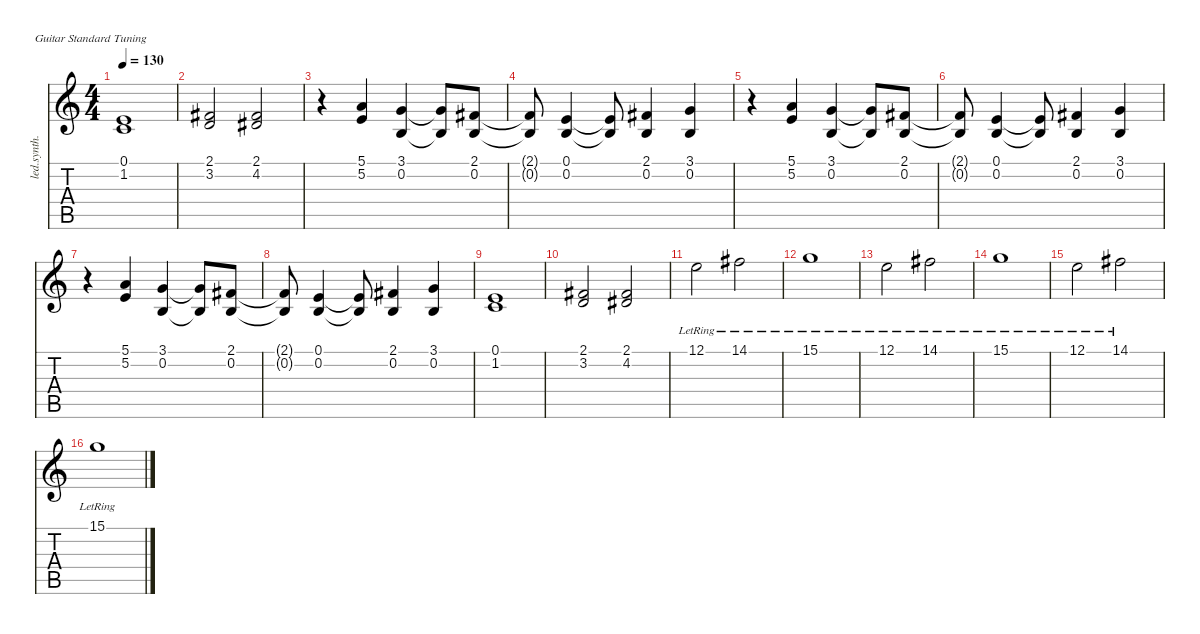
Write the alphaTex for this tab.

\defaultSystemsLayout 4
\hideDynamics
\bracketExtendMode nobrackets
\otherSystemsTrackNameOrientation horizontal
\track ("Track 2" "led.synth.") {instrument lead1square}
\staff {score tabs}
\tuning (E4 B3 G3 D3 A2 E2)
\ts (4 4)
\tempo 130
\clef g2
\ks c
(0.1 1.2).1{dy f} |
(2.1{acc #} 3.2).2 (2.1{acc #} 4.2{acc #}).2 |
r.4 (5.1 5.2).4 (3.1 0.2).4 (3.1{t} 0.2{t}).8 (2.1{acc #} 0.2).8 |
(2.1{t acc #} 0.2{t}).8 (0.1 0.2).4 (0.1{t} 0.2{t}).8 (2.1{acc #} 0.2).4 (3.1 0.2).4 |
r.4 (5.1 5.2).4 (3.1 0.2).4 (3.1{t} 0.2{t}).8 (2.1{acc #} 0.2).8 |
(2.1{t acc #} 0.2{t}).8 (0.1 0.2).4 (0.1{t} 0.2{t}).8 (2.1{acc #} 0.2).4 (3.1 0.2).4 |
r.4 (5.1 5.2).4 (3.1 0.2).4 (3.1{t} 0.2{t}).8 (2.1{acc #} 0.2).8 |
(2.1{t acc #} 0.2{t}).8 (0.1 0.2).4 (0.1{t} 0.2{t}).8 (2.1{acc #} 0.2).4 (3.1 0.2).4 |
(0.1 1.2).1 |
(2.1{acc #} 3.2).2 (2.1{acc #} 4.2{acc #}).2 |
12.1{lr}.2 14.1{lr acc #}.2 |
15.1{lr}.1 |
12.1{lr}.2 14.1{lr acc #}.2 |
15.1{lr}.1 |
12.1{lr}.2 14.1{lr acc #}.2 |
15.1{lr}.1
